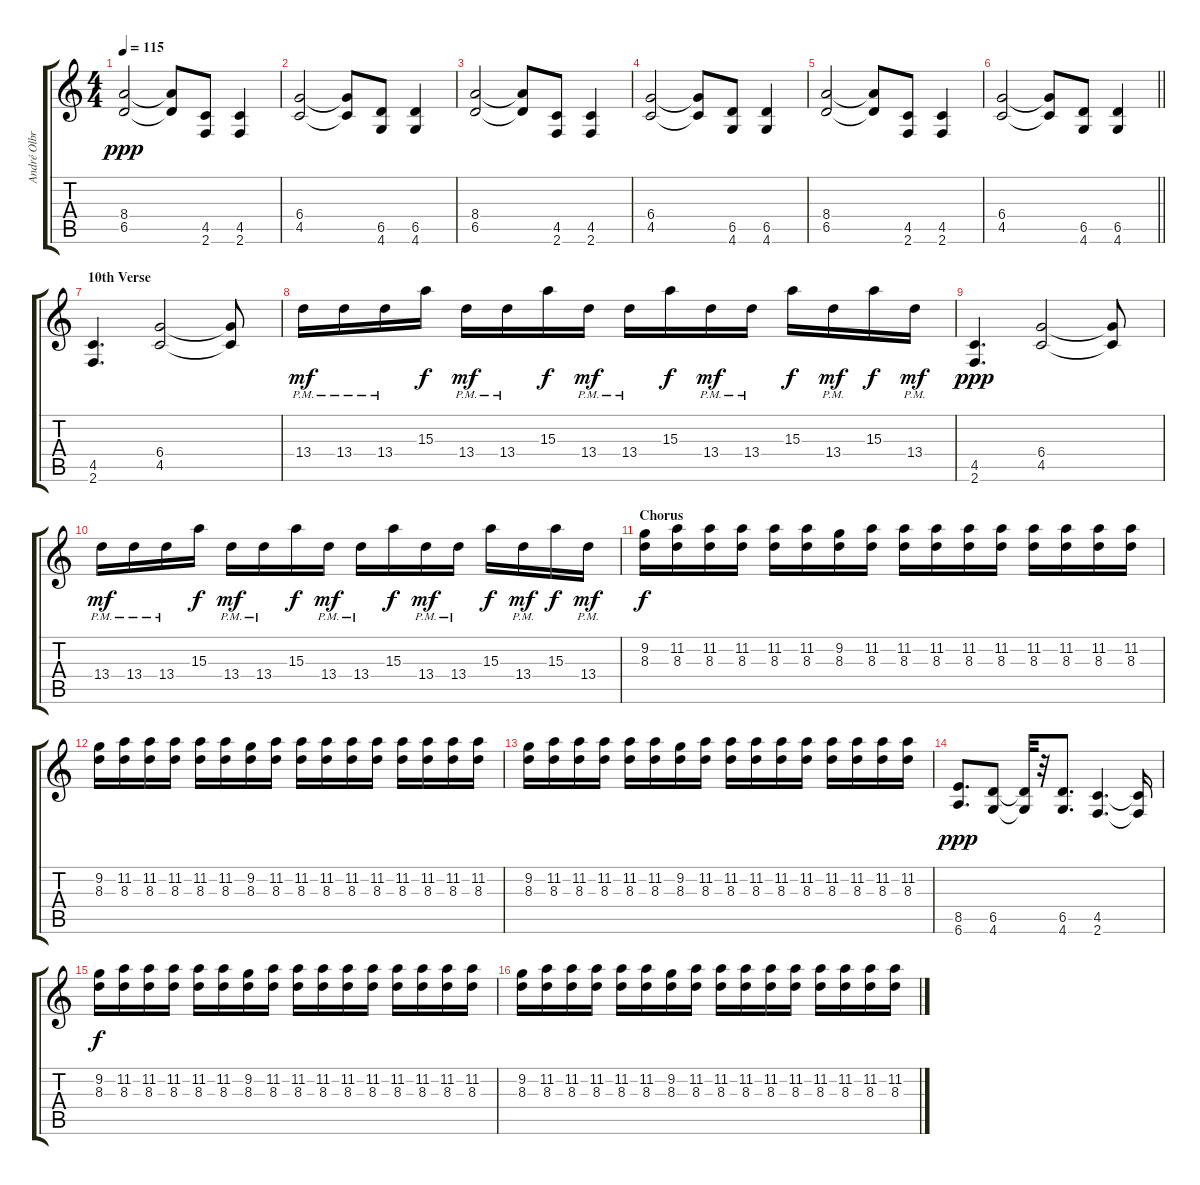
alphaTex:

\track ("André Olbrich" "André Olbr") {instrument distortionguitar}
\staff {score tabs}
\tuning (Eb4 Bb3 Gb3 Db3 Ab2 Eb2) {hide}
\ts (4 4)
\tempo 115
\clef g2
\ks c
(8.4 6.5).2{dy ppp} (8.4{t} 6.5{t}).8 (4.5 2.6).8 (4.5 2.6).4 |
(6.4 4.5).2 (6.4{t} 4.5{t}).8 (6.5 4.6).8 (6.5 4.6).4 |
(8.4 6.5).2 (8.4{t} 6.5{t}).8 (4.5 2.6).8 (4.5 2.6).4 |
(6.4 4.5).2 (6.4{t} 4.5{t}).8 (6.5 4.6).8 (6.5 4.6).4 |
(8.4 6.5).2 (8.4{t} 6.5{t}).8 (4.5 2.6).8 (4.5 2.6).4 |
\barLineRight lightlight
(6.4 4.5).2 (6.4{t} 4.5{t}).8 (6.5 4.6).8 (6.5 4.6).4 |
\section ("" "10th Verse")
(4.5 2.6).4{d} (6.4 4.5).2 (6.4{t} 4.5{t}).8 |
13.4{pm}.16{dy mf} 13.4{pm}.16 13.4{pm}.16 15.3.16{dy f} 13.4{pm}.16{dy mf} 13.4{pm}.16 15.3.16{dy f} 13.4{pm}.16{dy mf} 13.4{pm}.16 15.3.16{dy f} 13.4{pm}.16{dy mf} 13.4{pm}.16 15.3.16{dy f} 13.4{pm}.16{dy mf} 15.3.16{dy f} 13.4{pm}.16{dy mf} |
(4.5 2.6).4{d dy ppp} (6.4 4.5).2 (6.4{t} 4.5{t}).8 |
13.4{pm}.16{dy mf} 13.4{pm}.16 13.4{pm}.16 15.3.16{dy f} 13.4{pm}.16{dy mf} 13.4{pm}.16 15.3.16{dy f} 13.4{pm}.16{dy mf} 13.4{pm}.16 15.3.16{dy f} 13.4{pm}.16{dy mf} 13.4{pm}.16 15.3.16{dy f} 13.4{pm}.16{dy mf} 15.3.16{dy f} 13.4{pm}.16{dy mf} |
\section ("" "Chorus")
(9.2 8.3).16{dy f volume 10} (11.2 8.3).16 (11.2 8.3).16 (11.2 8.3).16 (11.2 8.3).16 (11.2 8.3).16 (9.2 8.3).16 (11.2 8.3).16 (11.2 8.3).16 (11.2 8.3).16 (11.2 8.3).16 (11.2 8.3).16 (11.2 8.3).16 (11.2 8.3).16 (11.2 8.3).16 (11.2 8.3).16 |
(9.2 8.3).16 (11.2 8.3).16 (11.2 8.3).16 (11.2 8.3).16 (11.2 8.3).16 (11.2 8.3).16 (9.2 8.3).16 (11.2 8.3).16 (11.2 8.3).16 (11.2 8.3).16 (11.2 8.3).16 (11.2 8.3).16 (11.2 8.3).16 (11.2 8.3).16 (11.2 8.3).16 (11.2 8.3).16 |
(9.2 8.3).16 (11.2 8.3).16 (11.2 8.3).16 (11.2 8.3).16 (11.2 8.3).16 (11.2 8.3).16 (9.2 8.3).16 (11.2 8.3).16 (11.2 8.3).16 (11.2 8.3).16 (11.2 8.3).16 (11.2 8.3).16 (11.2 8.3).16 (11.2 8.3).16 (11.2 8.3).16 (11.2 8.3).16 |
(8.5 6.6).8{d dy ppp} (6.5 4.6).8 (6.5{t} 4.6{t}).32 r.32 (6.5 4.6).8{d} (4.5 2.6).4{d} (4.5{t} 2.6{t}).16 |
(9.2 8.3).16{dy f volume 10} (11.2 8.3).16 (11.2 8.3).16 (11.2 8.3).16 (11.2 8.3).16 (11.2 8.3).16 (9.2 8.3).16 (11.2 8.3).16 (11.2 8.3).16 (11.2 8.3).16 (11.2 8.3).16 (11.2 8.3).16 (11.2 8.3).16 (11.2 8.3).16 (11.2 8.3).16 (11.2 8.3).16 |
(9.2 8.3).16 (11.2 8.3).16 (11.2 8.3).16 (11.2 8.3).16 (11.2 8.3).16 (11.2 8.3).16 (9.2 8.3).16 (11.2 8.3).16 (11.2 8.3).16 (11.2 8.3).16 (11.2 8.3).16 (11.2 8.3).16 (11.2 8.3).16 (11.2 8.3).16 (11.2 8.3).16 (11.2 8.3).16
